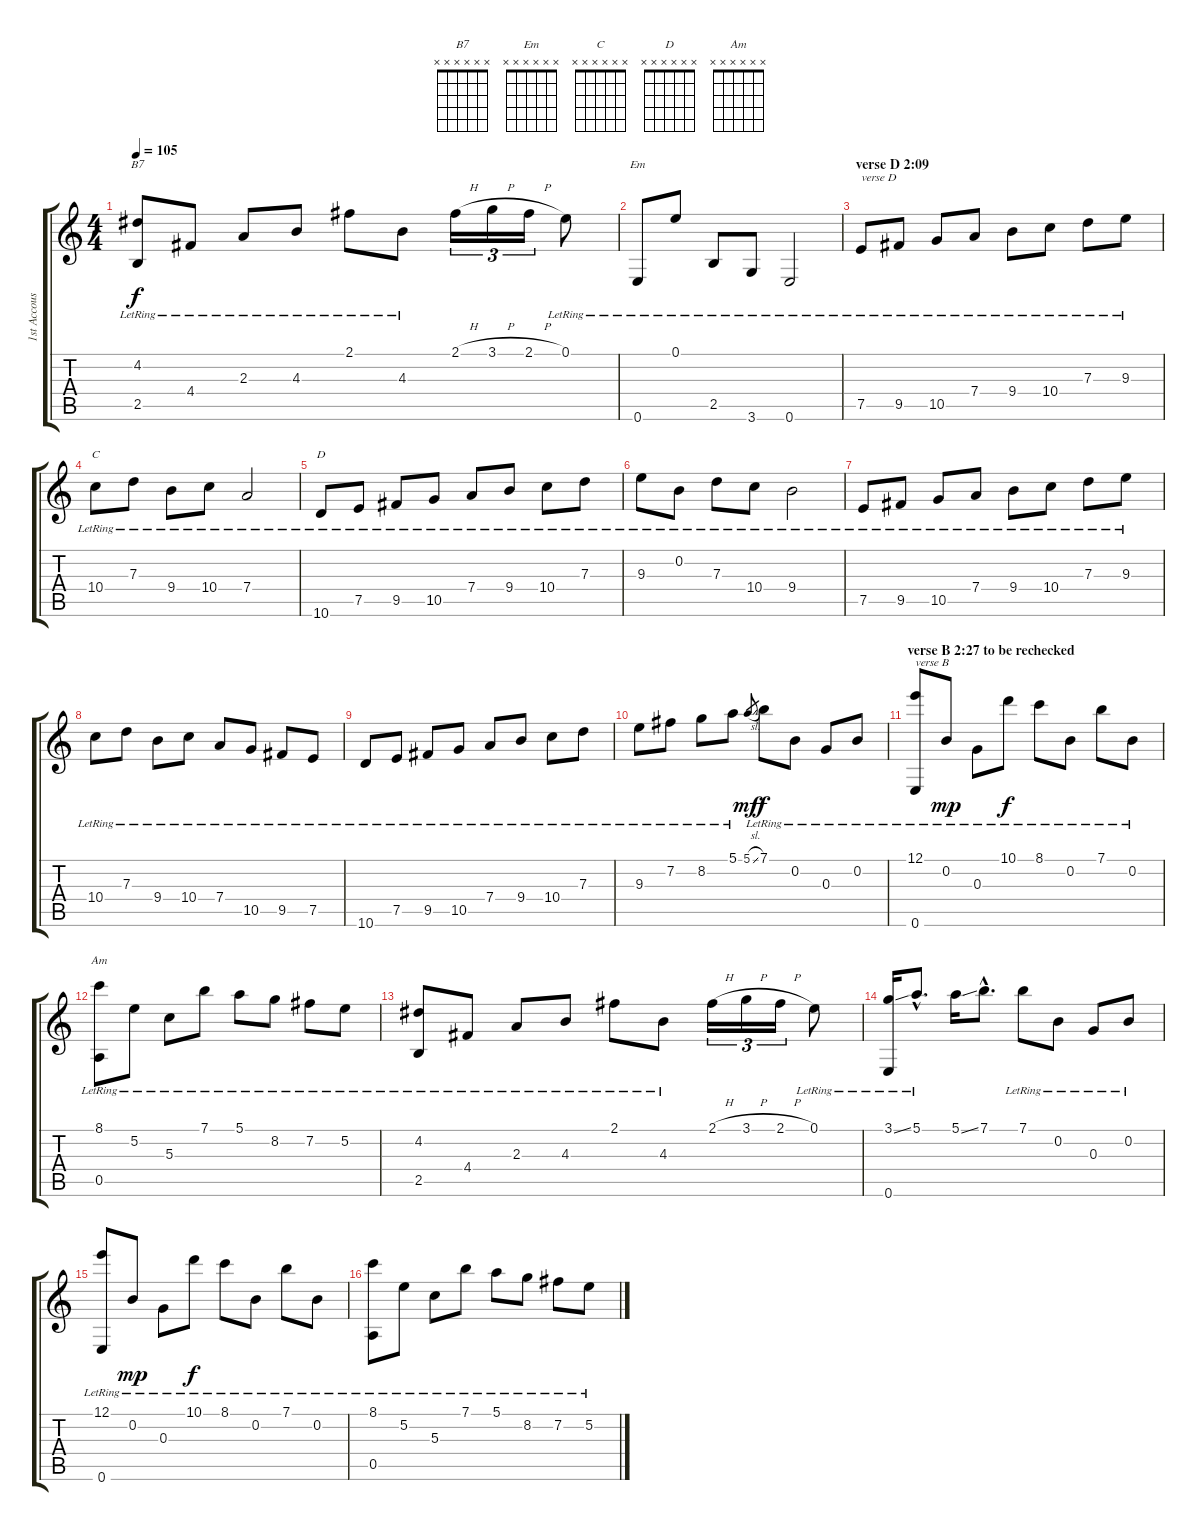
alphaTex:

\track ("1st Accoustic Guitar" "1st Accous") {instrument acousticguitarsteel}
\staff {score tabs}
\tuning (E4 B3 G3 D3 A2 E2) {hide}
\chord ("B7" x x x x x x) {firstfret 0}
\chord ("Em" x x x x x x) {firstfret 0}
\chord ("C" x x x x x x) {firstfret 0}
\chord ("D" x x x x x x) {firstfret 0}
\chord ("Am" x x x x x x) {firstfret 0}
\ts (4 4)
\tempo 105
\clef g2
\ks c
(4.2{lr} 2.5{lr}).8{ch "B7" dy f} 4.4{lr}.8 2.3{lr}.8 4.3{lr}.8 2.1{lr}.8 4.3{lr}.8 2.1{h}.16{tu (3 2)} 3.1{h}.16{tu (3 2)} 2.1{h}.16{tu (3 2)} 0.1{lr}.8 |
0.6{lr}.8{ch "Em"} 0.1{lr}.8 2.5{lr}.8 3.6{lr}.8 0.6{lr}.2 |
\section ("" "verse D 2:09")
7.5{lr}.8{txt "verse D"} 9.5{lr}.8 10.5{lr}.8 7.4{lr}.8 9.4{lr}.8 10.4{lr}.8 7.3{lr}.8 9.3{lr}.8 |
10.4{lr}.8{ch "C"} 7.3{lr}.8 9.4{lr}.8 10.4{lr}.8 7.4{lr}.2 |
10.6{lr}.8{ch "D"} 7.5{lr}.8 9.5{lr}.8 10.5{lr}.8 7.4{lr}.8 9.4{lr}.8 10.4{lr}.8 7.3{lr}.8 |
9.3{lr}.8 0.2{lr}.8 7.3{lr}.8 10.4{lr}.8 9.4{lr}.2 |
7.5{lr}.8 9.5{lr}.8 10.5{lr}.8 7.4{lr}.8 9.4{lr}.8 10.4{lr}.8 7.3{lr}.8 9.3{lr}.8 |
10.4{lr}.8 7.3{lr}.8 9.4{lr}.8 10.4{lr}.8 7.4{lr}.8 10.5{lr}.8 9.5{lr}.8 7.5{lr}.8 |
10.6{lr}.8 7.5{lr}.8 9.5{lr}.8 10.5{lr}.8 7.4{lr}.8 9.4{lr}.8 10.4{lr}.8 7.3{lr}.8 |
9.3{lr}.8 7.2{lr}.8 8.2{lr}.8 5.1{lr}.8 5.1{sl}.8{gr dy mf} 7.1{lr}.8{dy f} 0.2{lr}.8 0.3{lr}.8 0.2{lr}.8 |
\section ("" "verse B 2:27 to be rechecked")
(12.1{lr} 0.6{lr}).8{txt "verse B"} 0.2{lr}.8{dy mp} 0.3{lr}.8 10.1{lr}.8{dy f} 8.1{lr}.8 0.2{lr}.8 7.1{lr}.8 0.2{lr}.8 |
(8.1{lr} 0.5{lr}).8{ch "Am"} 5.2{lr}.8 5.3{lr}.8 7.1{lr}.8 5.1{lr}.8 8.2{lr}.8 7.2{lr}.8 5.2{lr}.8 |
(4.2{lr} 2.5{lr}).8 4.4{lr}.8 2.3{lr}.8 4.3{lr}.8 2.1{lr}.8 4.3{lr}.8 2.1{h}.16{tu (3 2)} 3.1{h}.16{tu (3 2)} 2.1{h}.16{tu (3 2)} 0.1{lr}.8 |
(3.1{ss} 0.6{lr}).16 5.1{hac lr}.8{d} 5.1{ss}.16 7.1{hac}.8{d} 7.1{lr}.8 0.2{lr}.8 0.3{lr}.8 0.2{lr}.8 |
(12.1{lr} 0.6{lr}).8 0.2{lr}.8{dy mp} 0.3{lr}.8 10.1{lr}.8{dy f} 8.1{lr}.8 0.2{lr}.8 7.1{lr}.8 0.2{lr}.8 |
(8.1{lr} 0.5{lr}).8 5.2{lr}.8 5.3{lr}.8 7.1{lr}.8 5.1{lr}.8 8.2{lr}.8 7.2{lr}.8 5.2{lr}.8
